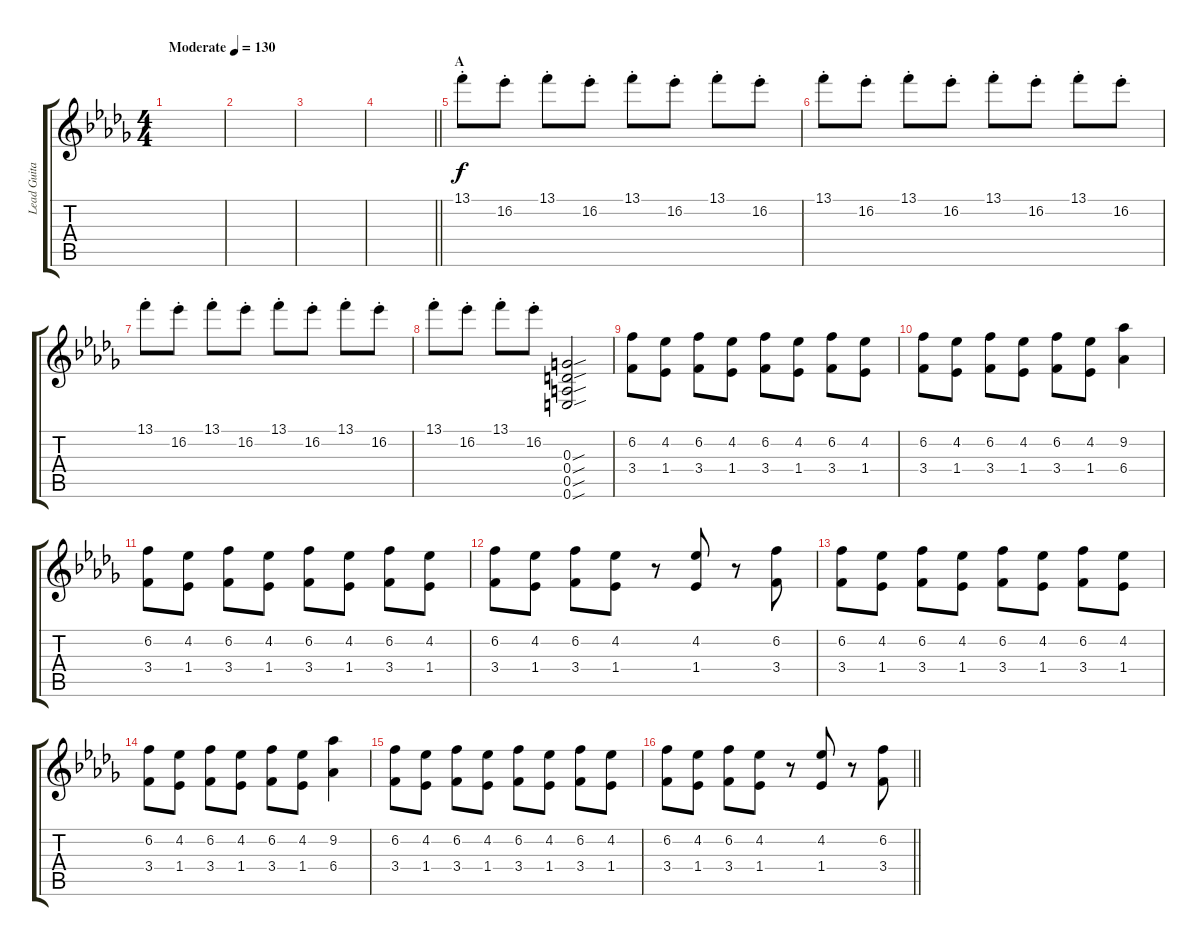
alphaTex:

\track ("Lead Guitar" "Lead Guita") {instrument overdrivenguitar}
\staff {score tabs}
\tuning (E4 B3 G3 D3 A2 E2) {hide}
\ts (4 4)
\tempo (130 "Moderate")
\clef g2
\ks db
|
|
|
\barLineRight lightlight
|
\section ("" "A")
13.1{st}.8 16.2{st}.8 13.1{st}.8 16.2{st}.8 13.1{st}.8 16.2{st}.8 13.1{st}.8 16.2{st}.8 |
13.1{st}.8 16.2{st}.8 13.1{st}.8 16.2{st}.8 13.1{st}.8 16.2{st}.8 13.1{st}.8 16.2{st}.8 |
13.1{st}.8 16.2{st}.8 13.1{st}.8 16.2{st}.8 13.1{st}.8 16.2{st}.8 13.1{st}.8 16.2{st}.8 |
13.1{st}.8 16.2{st}.8 13.1{st}.8 16.2{st}.8 (0.3{sou} 0.4{sou} 0.5{sou} 0.6{sou}).2 |
(6.2 3.4).8 (4.2 1.4).8 (6.2 3.4).8 (4.2 1.4).8 (6.2 3.4).8 (4.2 1.4).8 (6.2 3.4).8 (4.2 1.4).8 |
(6.2 3.4).8 (4.2 1.4).8 (6.2 3.4).8 (4.2 1.4).8 (6.2 3.4).8 (4.2 1.4).8 (9.2 6.4).4 |
(6.2 3.4).8 (4.2 1.4).8 (6.2 3.4).8 (4.2 1.4).8 (6.2 3.4).8 (4.2 1.4).8 (6.2 3.4).8 (4.2 1.4).8 |
(6.2 3.4).8 (4.2 1.4).8 (6.2 3.4).8 (4.2 1.4).8 r.8 (4.2 1.4).8 r.8 (6.2 3.4).8 |
(6.2 3.4).8 (4.2 1.4).8 (6.2 3.4).8 (4.2 1.4).8 (6.2 3.4).8 (4.2 1.4).8 (6.2 3.4).8 (4.2 1.4).8 |
(6.2 3.4).8 (4.2 1.4).8 (6.2 3.4).8 (4.2 1.4).8 (6.2 3.4).8 (4.2 1.4).8 (9.2 6.4).4 |
(6.2 3.4).8 (4.2 1.4).8 (6.2 3.4).8 (4.2 1.4).8 (6.2 3.4).8 (4.2 1.4).8 (6.2 3.4).8 (4.2 1.4).8 |
\barLineRight lightlight
(6.2 3.4).8 (4.2 1.4).8 (6.2 3.4).8 (4.2 1.4).8 r.8 (4.2 1.4).8 r.8 (6.2 3.4).8
